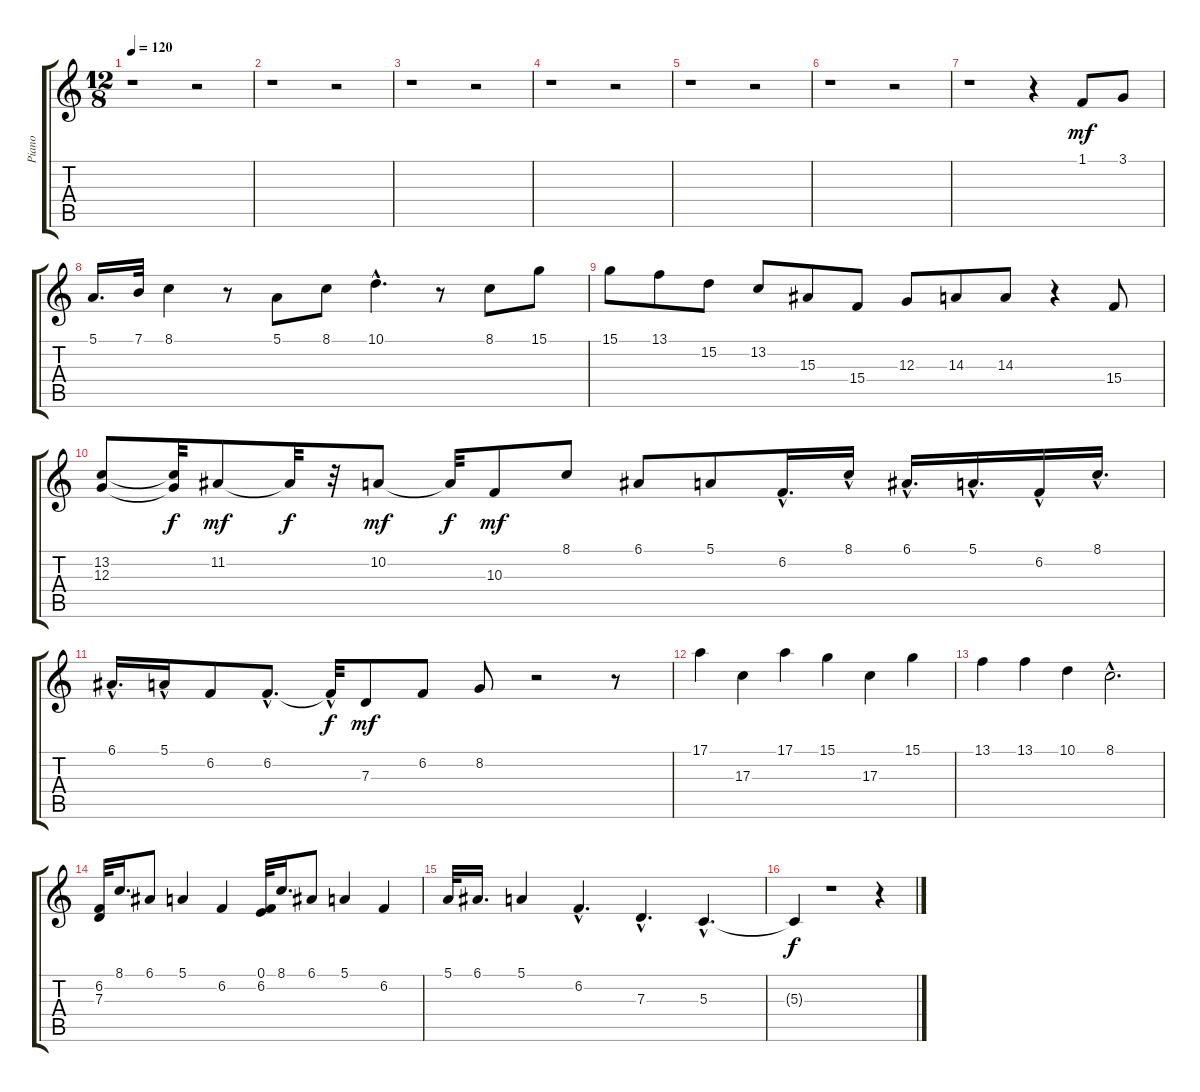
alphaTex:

\track ("Piano" "Piano") {instrument acousticgrandpiano}
\staff {score tabs}
\tuning (E4 B3 G3 D3 A2 E2) {hide}
\ts (12 8)
\tempo 120
\clef g2
\ks c
r.1{dy mp} r.2 |
r.1 r.2 |
r.1 r.2 |
r.1 r.2 |
r.1 r.2 |
r.1 r.2 |
r.1 r.4 1.1.8{dy mf} 3.1.8 |
5.1.16{d} 7.1.32 8.1.4 r.8 5.1.8 8.1.8 10.1{hac}.4{d} r.8 8.1.8 15.1.8 |
15.1.8 13.1.8 15.2.8 13.2.8 15.3.8 15.4.8 12.3.8 14.3.8 14.3.8 r.4 15.4.8 |
(13.2 12.3).8 (13.2{t} 12.3{t}).32{dy f} 11.2.8{dy mf} 11.2{t}.32{dy f} r.32 10.2.8{dy mf} 10.2{t}.32{dy f} 10.3.8{dy mf} 8.1.8 6.1.8 5.1.8 6.2{hac}.16{d} 8.1{hac}.16 6.1{hac}.16{d} 5.1{hac}.16{d} 6.2{hac}.16 8.1{hac}.16{d} |
6.1{hac}.16{d} 5.1{hac}.16 6.2.8 6.2{hac}.8{d} 6.2{hac t}.32{dy f} 7.3.8{dy mf} 6.2.8 8.2.8 r.2 r.8 |
17.1.4 17.3.4 17.1.4 15.1.4 17.3.4 15.1.4 |
13.1.4 13.1.4 10.1.4 8.1{hac}.2{d} |
(6.2 7.3).32 8.1.16{d} 6.1.8 5.1.4 6.2.4 (0.1 6.2).32 8.1.16{d} 6.1.8 5.1.4 6.2.4 |
5.1.32 6.1.16{d} 5.1.4 6.2{hac}.4{d} 7.3{hac}.4{d} 5.3{hac}.4{d} |
5.3{t}.4{dy f} r.1 r.4
